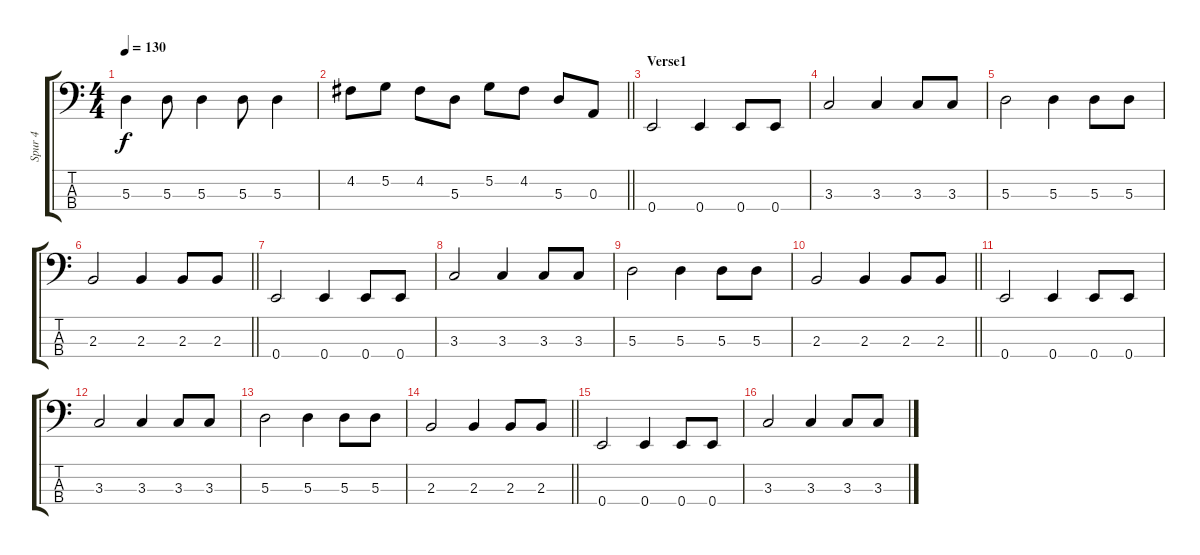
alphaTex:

\track ("Spur 4" "Spur 4") {instrument electricbassfinger}
\staff {score tabs}
\tuning (G2 D2 A1 E1) {hide}
\ts (4 4)
\tempo 130
\clef f4
\ks c
5.3.4{dy f} 5.3.8 5.3.4 5.3.8 5.3.4 |
\barLineRight lightlight
4.2.8 5.2.8 4.2.8 5.3.8 5.2.8 4.2.8 5.3.8 0.3.8 |
\section ("" "Verse1")
0.4.2 0.4.4 0.4.8 0.4.8 |
3.3.2 3.3.4 3.3.8 3.3.8 |
5.3.2 5.3.4 5.3.8 5.3.8 |
\barLineRight lightlight
2.3.2 2.3.4 2.3.8 2.3.8 |
0.4.2 0.4.4 0.4.8 0.4.8 |
3.3.2 3.3.4 3.3.8 3.3.8 |
5.3.2 5.3.4 5.3.8 5.3.8 |
\barLineRight lightlight
2.3.2 2.3.4 2.3.8 2.3.8 |
0.4.2 0.4.4 0.4.8 0.4.8 |
3.3.2 3.3.4 3.3.8 3.3.8 |
5.3.2 5.3.4 5.3.8 5.3.8 |
\barLineRight lightlight
2.3.2 2.3.4 2.3.8 2.3.8 |
0.4.2 0.4.4 0.4.8 0.4.8 |
3.3.2 3.3.4 3.3.8 3.3.8
